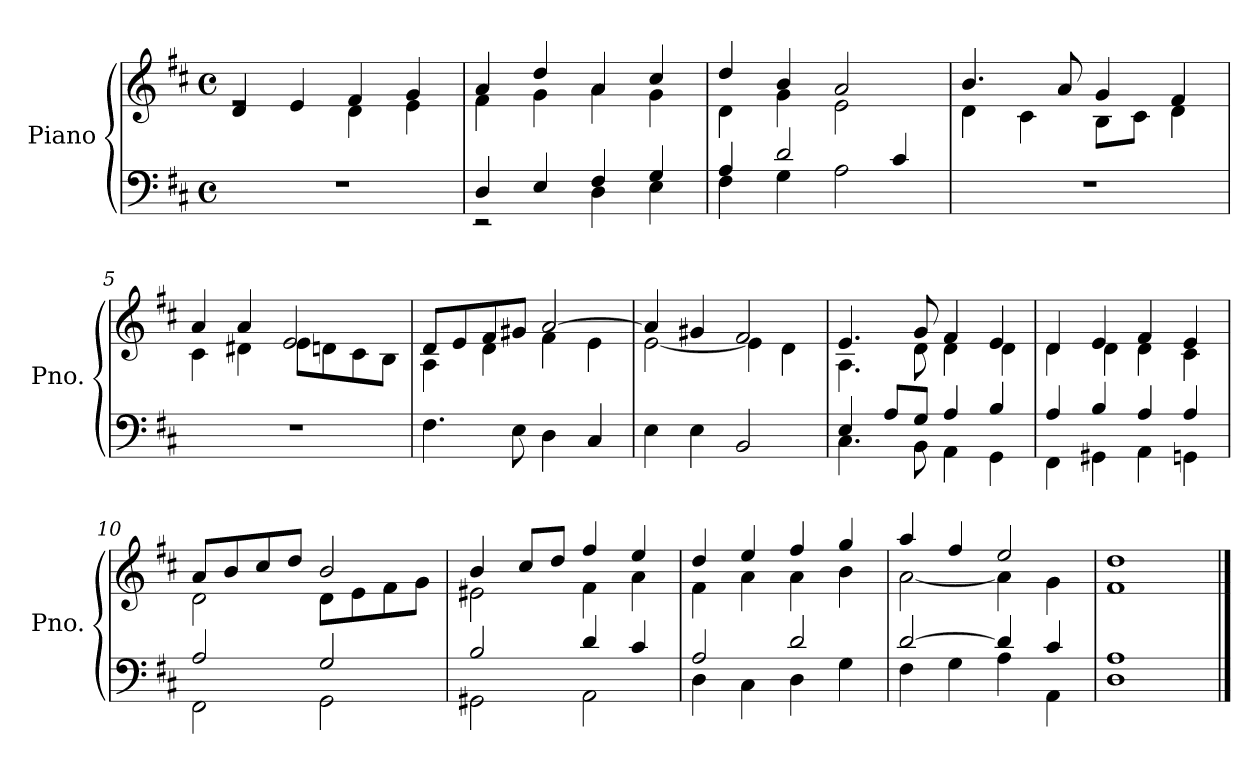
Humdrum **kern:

**kern	**kern
*part1	*part1
*staff2	*staff1
*I"Piano	*
*I'Pno.	*
*clefF4	*clefG2
*k[f#c#]	*k[f#c#]
*M4/4	*M4/4
*met(c)	*met(c)
=1	=1
*	*^
1r	4d/	2re
.	4e/	.
.	4f#/	4d\
.	4g/	4e\
=2	=2	=2
*^	*	*
4D/	2r	4a/	4f#\
4E/	.	4dd/	4g\
4F#/	4D\	4a/	4a\
4G/	4E\	4cc#/	4g\
=3	=3	=3	=3
4A/	4F#\	4dd/	4d\
2d/	4G\	4b/	4g\
.	2A\	2a/	2e\
4c#/	.	.	.
*v	*v	*	*
=4	=4	=4
1r	4.b/	4d\
.	.	4c#\
.	8a/	.
.	4g/	8B\L
.	.	8c#\J
.	4f#/	4d\
=5	=5	=5
1r	4a/	4c#\
.	4a/	4d#X\
.	2e/	8e\L
.	.	8dn\
.	.	8c#\
.	.	8B\J
=6	=6	=6
4.F#\	8d/L	4A\
.	8e/	.
.	8f#/	4d\
8E\	8g#X/J	.
4D\	[2a/	4f#\
4C#/	.	4e\
!!LO:LB:g=z	!!
=7	=7	=7
4E\	4a/]	[2e\
4E\	4g#X/	.
2BB/	2f#/	4e\]
.	.	4d\
=8	=8	=8
*^	*	*
4E/	4.C#\	4.e/	4.A\
8A/L	.	.	.
8G/J	8BB\	8g/	8d\
4A/	4AA\	4f#/	4d\
4B/	4GG\	4e/	4d\
=9	=9	=9	=9
4A/	4FF#\	4d/	4d\
4B/	4GG#X\	4e/	4d\
4A/	4AA\	4f#/	4d\
4A/	4GGn\	4e/	4c#\
=10	=10	=10	=10
2A/	2FF#\	8a/L	2d\
.	.	8b/	.
.	.	8cc#/	.
.	.	8dd/J	.
2G/	2GG\	2b/	8d\L
.	.	.	8e\
.	.	.	8f#\
.	.	.	8g\J
=11	=11	=11	=11
2B/	2GG#X\	4b/	2e#X\
.	.	8cc#/L	.
.	.	8dd/J	.
4d/	2AA\	4ff#/	4f#\
4c#/	.	4ee/	4a\
=12	=12	=12	=12
2A/	4D\	4dd/	4f#\
.	4C#\	4ee/	4a\
2d/	4D\	4ff#/	4a\
.	4G\	4gg/	4b\
!!LO:LB:g=z	!!
=13	=13	=13	=13
[2d/	4F#\	4aa/	[2a\
.	4G\	4ff#/	.
4d/]	4A\	2ee/	4a\]
4c#/	4AA\	.	4g\
=14	=14	=14	=14
1A	1D	1dd	1f#
*v	*v	*	*
*	*v	*v
==	==
*-	*-
